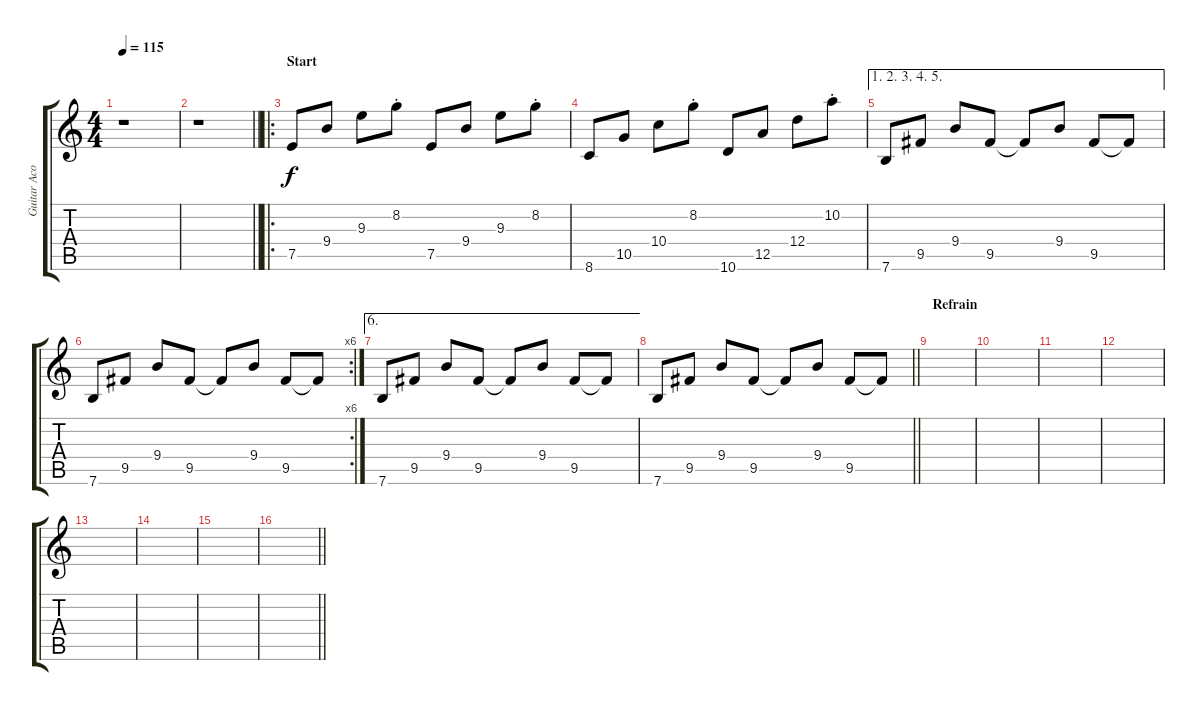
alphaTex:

\track ("Guitar Acoustique 2" "Guitar Aco") {instrument electricguitarjazz}
\staff {score tabs}
\tuning (E4 B3 G3 D3 A2 E2) {hide}
\ts (4 4)
\tempo 115
\clef g2
\ks c
r.1{dy f instrument electricguitarjazz} |
\barLineRight lightlight
r.1 |
\ro
\section ("" "Start")
7.5.8{volume 10} 9.4.8 9.3.8 8.2{st}.8 7.5.8 9.4.8 9.3.8 8.2{st}.8 |
8.6.8 10.5.8 10.4.8 8.2{st}.8 10.6.8 12.5.8 12.4.8 10.2{st}.8 |
\ae (1 2 3 4 5)
7.6.8 9.5.8 9.4.8 9.5.8 9.5{t}.8 9.4.8 9.5.8 9.5{t}.8 |
\rc 6
7.6.8 9.5.8 9.4.8 9.5.8 9.5{t}.8 9.4.8 9.5.8 9.5{t}.8 |
\ae 6
7.6.8 9.5.8 9.4.8 9.5.8 9.5{t}.8 9.4.8 9.5.8 9.5{t}.8 |
\barLineRight lightlight
7.6.8 9.5.8 9.4.8 9.5.8 9.5{t}.8 9.4.8 9.5.8 9.5{t}.8 |
\section ("" "Refrain")
|
|
|
|
|
|
|
\barLineRight lightlight
